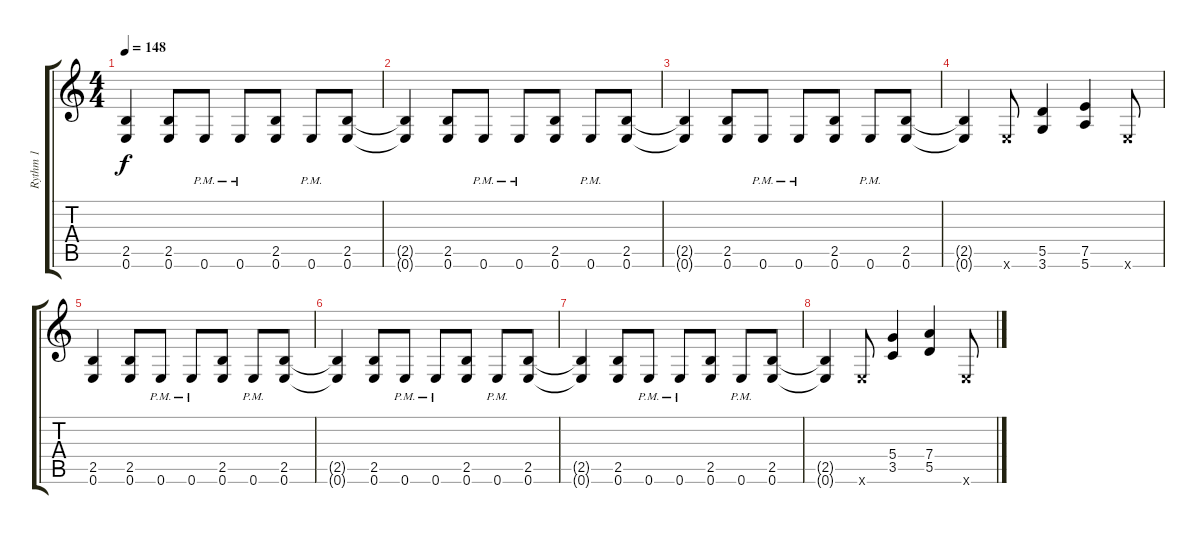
\track ("Rythm 1" "Rythm 1") {instrument distortionguitar}
\staff {score tabs}
\tuning (E4 B3 G3 D3 A2 E2) {hide}
\ts (4 4)
\tempo 148
\clef g2
\ks c
(2.5 0.6).4{dy f} (2.5 0.6).8 0.6{pm}.8 0.6{pm}.8 (2.5 0.6).8 0.6{pm}.8 (2.5 0.6).8 |
(2.5{t} 0.6{t}).4 (2.5 0.6).8 0.6{pm}.8 0.6{pm}.8 (2.5 0.6).8 0.6{pm}.8 (2.5 0.6).8 |
(2.5{t} 0.6{t}).4 (2.5 0.6).8 0.6{pm}.8 0.6{pm}.8 (2.5 0.6).8 0.6{pm}.8 (2.5 0.6).8 |
(2.5{t} 0.6{t}).4 0.6{x}.8 (5.5 3.6).4 (7.5 5.6).4 0.6{x}.8 |
(2.5 0.6).4 (2.5 0.6).8 0.6{pm}.8 0.6{pm}.8 (2.5 0.6).8 0.6{pm}.8 (2.5 0.6).8 |
(2.5{t} 0.6{t}).4 (2.5 0.6).8 0.6{pm}.8 0.6{pm}.8 (2.5 0.6).8 0.6{pm}.8 (2.5 0.6).8 |
(2.5{t} 0.6{t}).4 (2.5 0.6).8 0.6{pm}.8 0.6{pm}.8 (2.5 0.6).8 0.6{pm}.8 (2.5 0.6).8 |
(2.5{t} 0.6{t}).4 0.6{x}.8 (5.4 3.5).4 (7.4 5.5).4 0.6{x}.8
